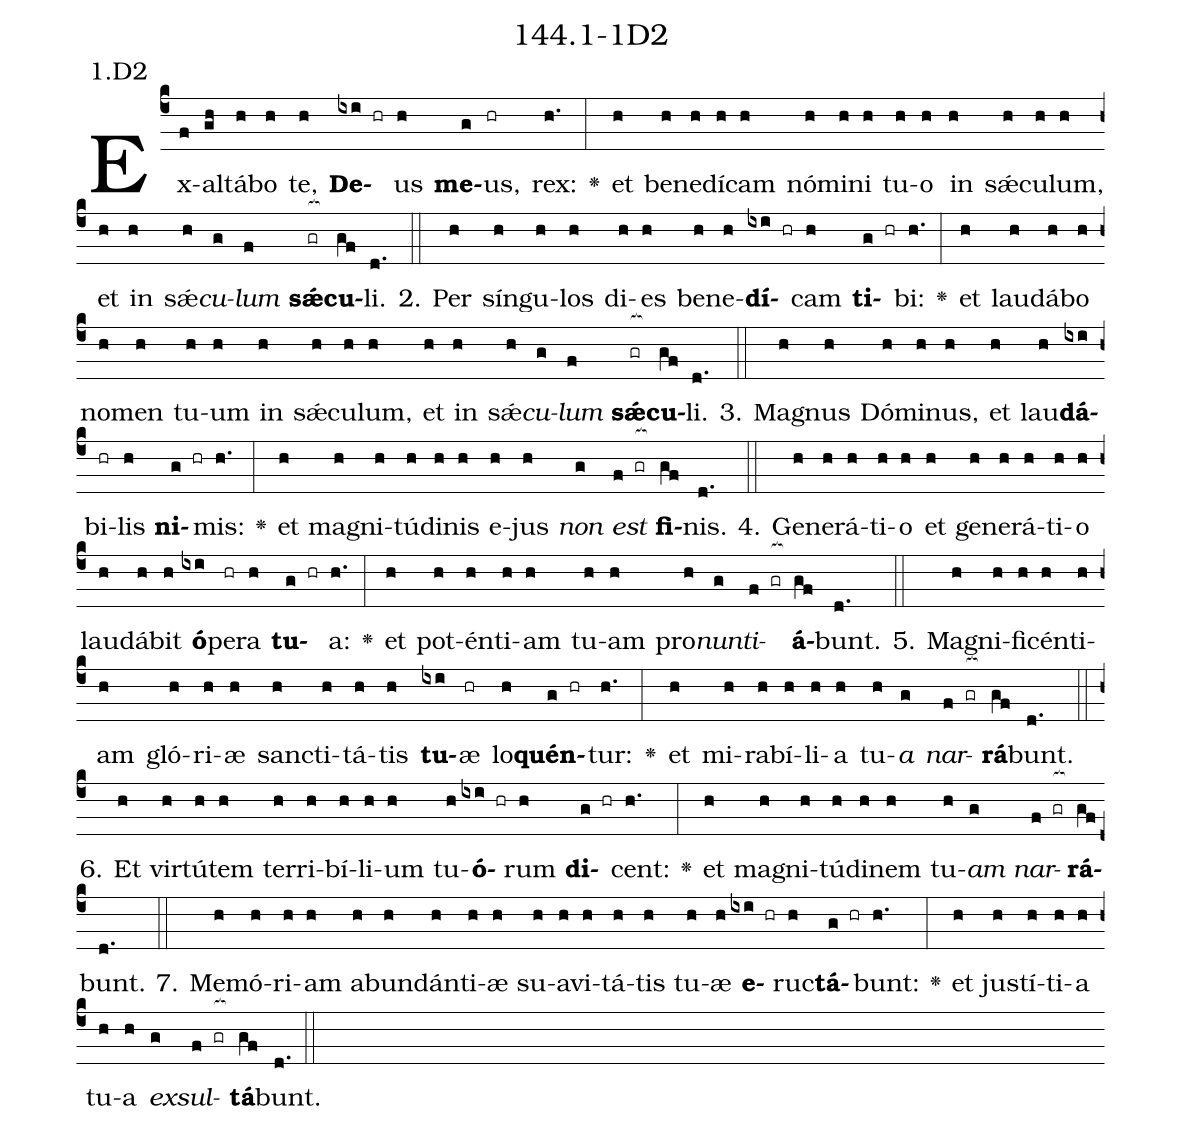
name: 144.1-1D2;
annotation: 1.D2;
%%
(c4)Ex(f)al(gh)tá(h)bo(h) te,(h) <b>De</b>(ixi hr)us(h) <b>me</b>(g)us,(hr) rex:(h.) <v>\greheightstar</v>(:) et(h) be(h)ne(h)dí(h)cam(h) nó(h)mi(h)ni(h) tu(h)o(h) in(h) sǽ(h)cu(h)lum,(h) et(h) in(h) sǽ(h)<i>cu</i>(g)<i>lum</i>(f) <b>sǽ</b>(gr[ocb:1{])<b>cu</b>(gf[ocb:0}])li.(d.) (::)
2. Per(h) sín(h)gu(h)los(h) di(h)es(h) be(h)ne(h)<b>dí</b>(ixi hr)cam(h) <b>ti</b>(g hr)bi:(h.) <v>\greheightstar</v>(:) et(h) lau(h)dá(h)bo(h) no(h)men(h) tu(h)um(h) in(h) sǽ(h)cu(h)lum,(h) et(h) in(h) sǽ(h)<i>cu</i>(g)<i>lum</i>(f) <b>sǽ</b>(gr[ocb:1{])<b>cu</b>(gf[ocb:0}])li.(d.) (::)
3. Ma(h)gnus(h) Dó(h)mi(h)nus,(h) et(h) lau(h)<b>dá</b>(ixi)bi(hr)lis(h) <b>ni</b>(g hr)mis:(h.) <v>\greheightstar</v>(:) et(h) ma(h)gni(h)tú(h)di(h)nis(h) e(h)jus(h) <i>non</i>(g) <i>est</i>(f gr[ocb:1{]) <b>fi</b>(gf[ocb:0}])nis.(d.) (::)
4. Ge(h)ne(h)rá(h)ti(h)o(h) et(h) ge(h)ne(h)rá(h)ti(h)o(h) lau(h)dá(h)bit(h) <b>ó</b>(ixi)pe(hr)ra(h) <b>tu</b>(g hr)a:(h.) <v>\greheightstar</v>(:) et(h) pot(h)én(h)ti(h)am(h) tu(h)am(h) pro(h)<i>nun</i>(g)<i>ti</i>(f gr[ocb:1{])<b>á</b>(gf[ocb:0}])bunt.(d.) (::)
5. Ma(h)gni(h)fi(h)cén(h)ti(h)am(h) gló(h)ri(h)æ(h) sanc(h)ti(h)tá(h)tis(h) <b>tu</b>(ixi)æ(hr) lo(h)<b>quén</b>(g hr)tur:(h.) <v>\greheightstar</v>(:) et(h) mi(h)ra(h)bí(h)li(h)a(h) tu(h)<i>a</i>(g) <i>nar</i>(f gr[ocb:1{])<b>rá</b>(gf[ocb:0}])bunt.(d.) (::)
6. Et(h) vir(h)tú(h)tem(h) ter(h)ri(h)bí(h)li(h)um(h) tu(h)<b>ó</b>(ixi hr)rum(h) <b>di</b>(g hr)cent:(h.) <v>\greheightstar</v>(:) et(h) ma(h)gni(h)tú(h)di(h)nem(h) tu(h)<i>am</i>(g) <i>nar</i>(f gr[ocb:1{])<b>rá</b>(gf[ocb:0}])bunt.(d.) (::)
7. Me(h)mó(h)ri(h)am(h) ab(h)un(h)dán(h)ti(h)æ(h) su(h)a(h)vi(h)tá(h)tis(h) tu(h)æ(h) <b>e</b>(ixi hr)ruc(h)<b>tá</b>(g hr)bunt:(h.) <v>\greheightstar</v>(:) et(h) jus(h)tí(h)ti(h)a(h) tu(h)a(h) <i>ex</i>(g)<i>sul</i>(f gr[ocb:1{])<b>tá</b>(gf[ocb:0}])bunt.(d.) (::)
